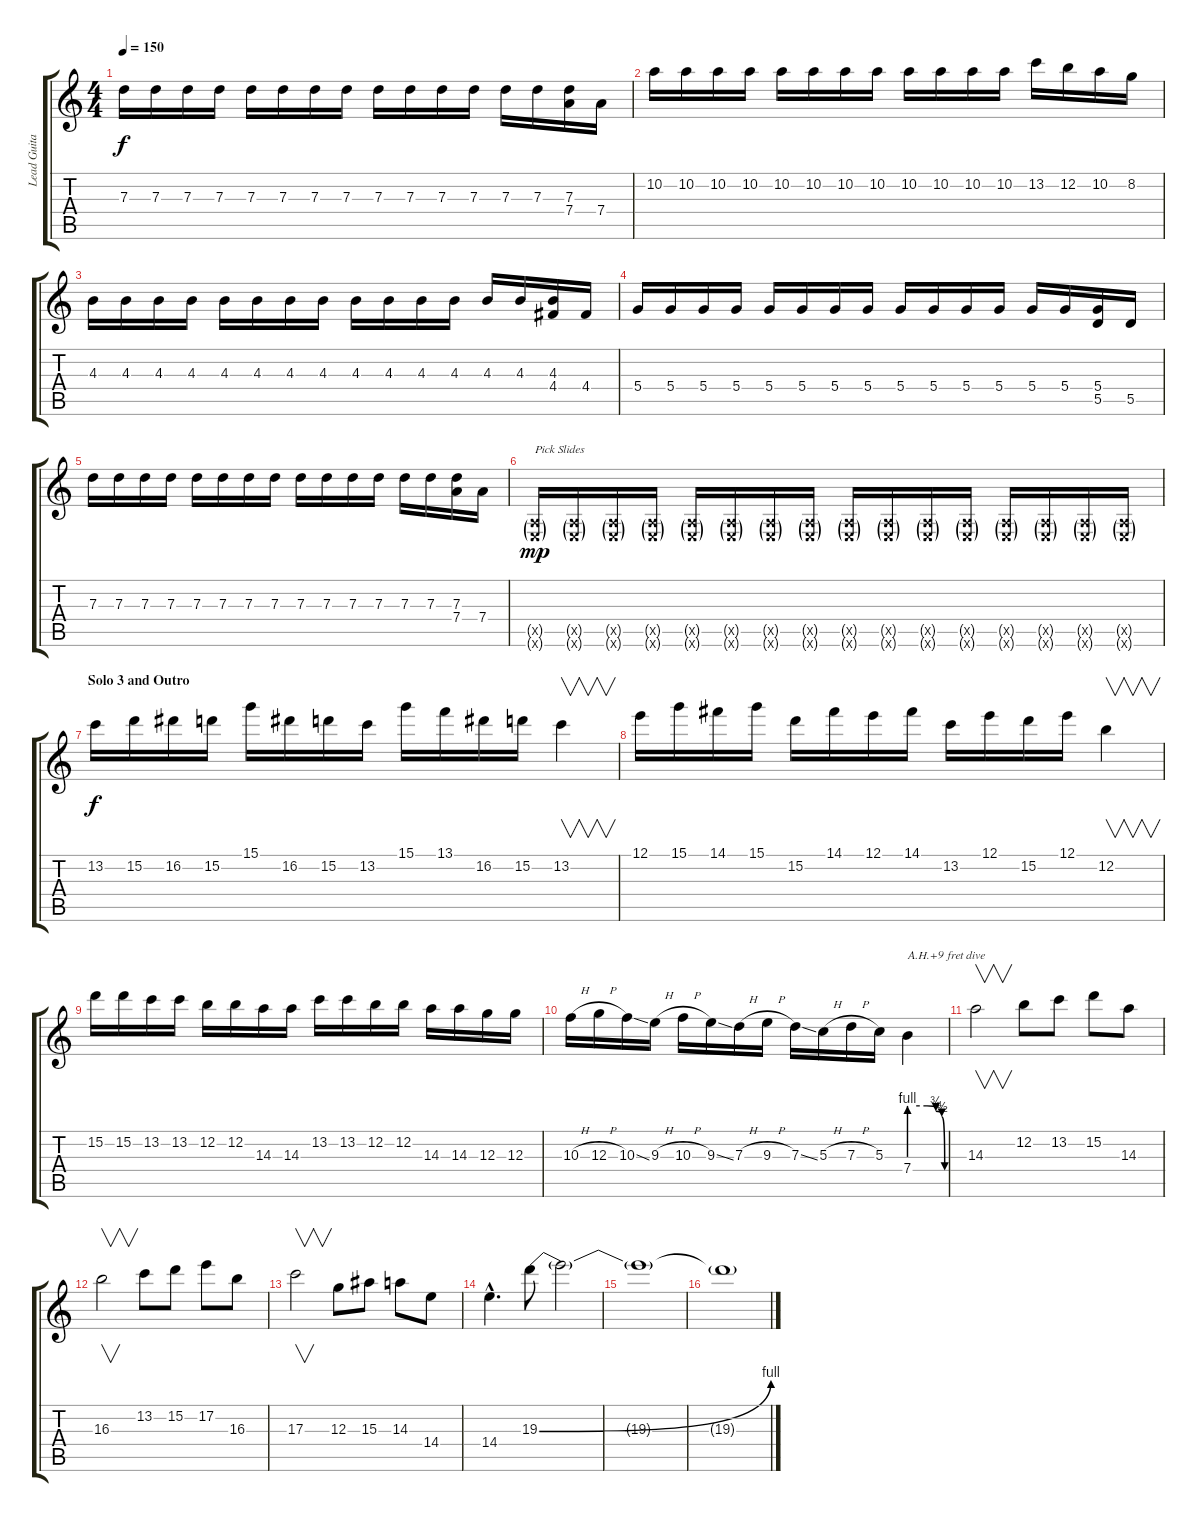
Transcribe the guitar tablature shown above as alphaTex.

\track ("Lead Guitar I (Drive)" "Lead Guita") {instrument overdrivenguitar}
\staff {score tabs}
\tuning (E4 B3 G3 D3 A2 E2) {hide}
\ts (4 4)
\tempo 150
\clef g2
\ks c
7.3.16{dy f} 7.3.16 7.3.16 7.3.16 7.3.16 7.3.16 7.3.16 7.3.16 7.3.16 7.3.16 7.3.16 7.3.16 7.3.16 7.3.16 (7.3 7.4).16 7.4.16 |
10.2.16 10.2.16 10.2.16 10.2.16 10.2.16 10.2.16 10.2.16 10.2.16 10.2.16 10.2.16 10.2.16 10.2.16 13.2.16 12.2.16 10.2.16 8.2.16 |
4.3.16 4.3.16 4.3.16 4.3.16 4.3.16 4.3.16 4.3.16 4.3.16 4.3.16 4.3.16 4.3.16 4.3.16 4.3.16 4.3.16 (4.3 4.4).16 4.4.16 |
5.4.16 5.4.16 5.4.16 5.4.16 5.4.16 5.4.16 5.4.16 5.4.16 5.4.16 5.4.16 5.4.16 5.4.16 5.4.16 5.4.16 (5.4 5.5).16 5.5.16 |
7.3.16 7.3.16 7.3.16 7.3.16 7.3.16 7.3.16 7.3.16 7.3.16 7.3.16 7.3.16 7.3.16 7.3.16 7.3.16 7.3.16 (7.3 7.4).16 7.4.16 |
(0.5{g x} 0.6{g x}).16{txt "Pick Slides" dy mp} (0.5{g x} 0.6{g x}).16 (0.5{g x} 0.6{g x}).16 (0.5{g x} 0.6{g x}).16 (0.5{g x} 0.6{g x}).16 (0.5{g x} 0.6{g x}).16 (0.5{g x} 0.6{g x}).16 (0.5{g x} 0.6{g x}).16 (0.5{g x} 0.6{g x}).16 (0.5{g x} 0.6{g x}).16 (0.5{g x} 0.6{g x}).16 (0.5{g x} 0.6{g x}).16 (0.5{g x} 0.6{g x}).16 (0.5{g x} 0.6{g x}).16 (0.5{g x} 0.6{g x}).16 (0.5{g x} 0.6{g x}).16 |
\section ("" "Solo 3 and Outro")
13.2.16{dy f} 15.2.16 16.2.16 15.2.16 15.1.16 16.2.16 15.2.16 13.2.16 15.1.16 13.1.16 16.2.16 15.2.16 13.2.4{v} |
12.1.16 15.1.16 14.1.16 15.1.16 15.2.16 14.1.16 12.1.16 14.1.16 13.2.16 12.1.16 15.2.16 12.1.16 12.2.4{v} |
15.2.16 15.2.16 13.2.16 13.2.16 12.2.16 12.2.16 14.3.16 14.3.16 13.2.16 13.2.16 12.2.16 12.2.16 14.3.16 14.3.16 12.3.16 12.3.16 |
10.3{h}.16 12.3{h}.16 10.3{ss}.16 9.3{h}.16 10.3{h}.16 9.3{ss}.16 7.3{h}.16 9.3{h}.16 7.3{ss}.16 5.3{h}.16 7.3{h}.16 5.3.16 7.4{be (custom 0 4 30 4 45 3 55 2 60 0)}.4{txt "A.H.+9 fret dive" instrument guitarharmonics} |
14.3.2{v instrument overdrivenguitar} 12.2.8 13.2.8 15.2.8 14.3.8 |
16.3.2{v} 13.2.8 15.2.8 17.2.8 16.3.8 |
17.3.2{v} 12.3.8 15.3.8 14.3.8 14.4.8 |
14.4{hac}.4{d} 19.3{be (bend 0 0 60 4)}.8 19.3{t}.2 |
19.3{t}.1 |
19.3{t}.1
